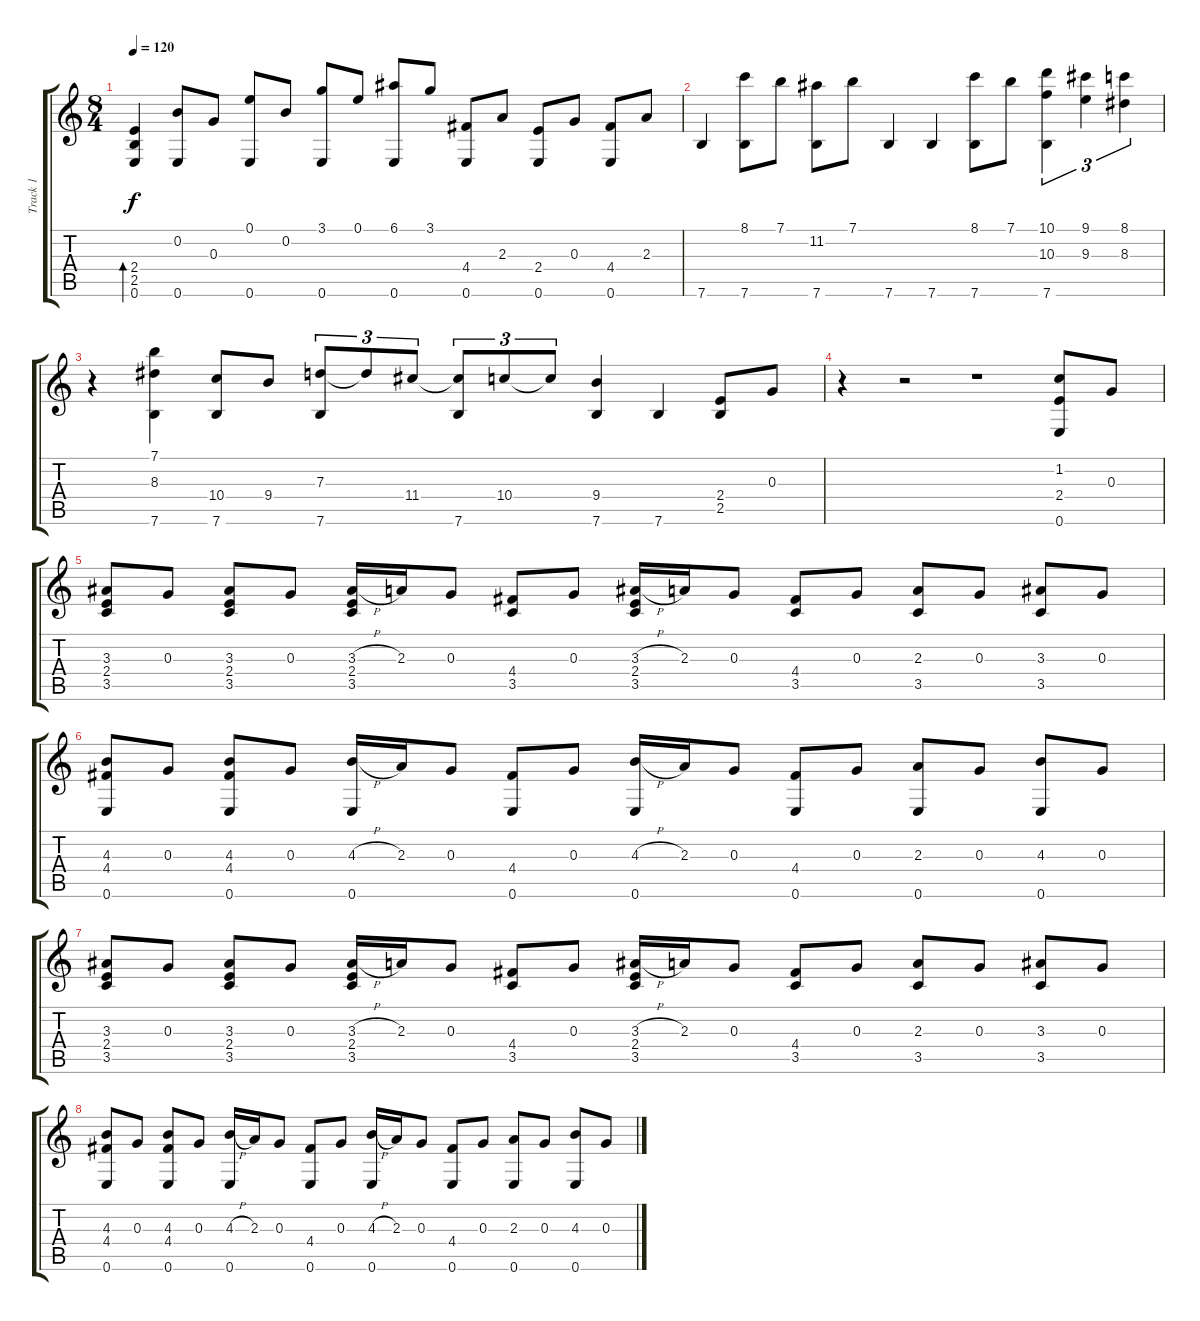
\track ("Track 1" "Track 1") {instrument acousticguitarsteel}
\staff {score tabs}
\tuning (E4 B3 G3 D3 A2 E2) {hide}
\ts (8 4)
\tempo 120
\clef g2
\ks c
(2.4 2.5 0.6).4{bd 30 dy f} (0.2 0.6).8 0.3.8 (0.1 0.6).8 0.2.8 (3.1 0.6).8 0.1.8 (6.1 0.6).8 3.1.8 (4.4 0.6).8 2.3.8 (2.4 0.6).8 0.3.8 (4.4 0.6).8 2.3.8 |
7.6.4 (8.1 7.6).8 7.1.8 (11.2 7.6).8 7.1.8 7.6.4 7.6.4 (8.1 7.6).8 7.1.8 (10.1 10.3 7.6).4{tu (3 2)} (9.1 9.3).4{tu (3 2)} (8.1 8.3).4{tu (3 2)} |
r.4 (7.1 8.3 7.6).4 (10.4 7.6).8 9.4.8 (7.3 7.6).8{tu (3 2)} 7.3{t}.8{tu (3 2)} 11.4.8{tu (3 2)} (11.4{t} 7.6).8{tu (3 2)} 10.4.8{tu (3 2)} 10.4{t}.8{tu (3 2)} (9.4 7.6).4 7.6.4 (2.4 2.5).8 0.3.8 |
r.4 r.2 r.1 (1.2 2.4 0.6).8 0.3.8 |
(3.3 2.4 3.5).8 0.3.8 (3.3 2.4 3.5).8 0.3.8 (3.3{h} 2.4 3.5).16 2.3.16 0.3.8 (4.4 3.5).8 0.3.8 (3.3{h} 2.4 3.5).16 2.3.16 0.3.8 (4.4 3.5).8 0.3.8 (2.3 3.5).8 0.3.8 (3.3 3.5).8 0.3.8 |
(4.3 4.4 0.6).8 0.3.8 (4.3 4.4 0.6).8 0.3.8 (4.3{h} 0.6).16 2.3.16 0.3.8 (4.4 0.6).8 0.3.8 (4.3{h} 0.6).16 2.3.16 0.3.8 (4.4 0.6).8 0.3.8 (2.3 0.6).8 0.3.8 (4.3 0.6).8 0.3.8 |
(3.3 2.4 3.5).8 0.3.8 (3.3 2.4 3.5).8 0.3.8 (3.3{h} 2.4 3.5).16 2.3.16 0.3.8 (4.4 3.5).8 0.3.8 (3.3{h} 2.4 3.5).16 2.3.16 0.3.8 (4.4 3.5).8 0.3.8 (2.3 3.5).8 0.3.8 (3.3 3.5).8 0.3.8 |
(4.3 4.4 0.6).8 0.3.8 (4.3 4.4 0.6).8 0.3.8 (4.3{h} 0.6).16 2.3.16 0.3.8 (4.4 0.6).8 0.3.8 (4.3{h} 0.6).16 2.3.16 0.3.8 (4.4 0.6).8 0.3.8 (2.3 0.6).8 0.3.8 (4.3 0.6).8 0.3.8
